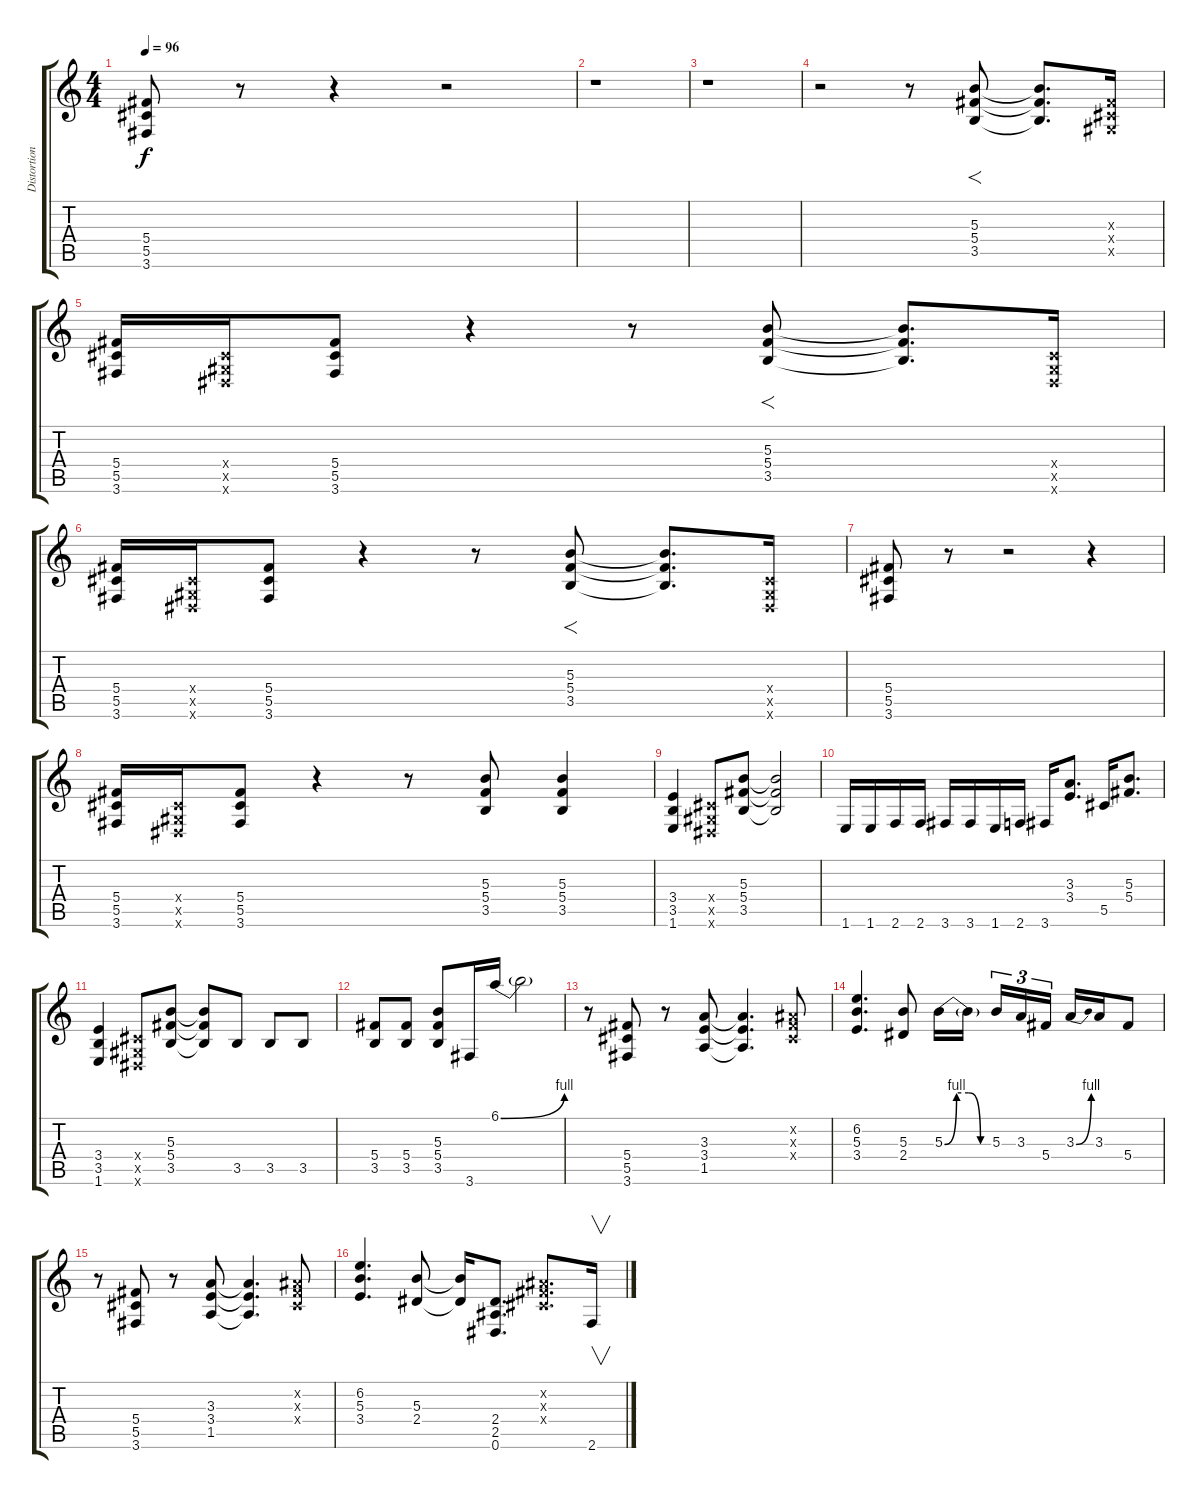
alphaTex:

\track ("Distortion Guitar " "Distortion") {instrument distortionguitar}
\staff {score tabs}
\tuning (Eb4 Bb3 Gb3 Db3 Ab2 Eb2) {hide}
\ts (4 4)
\tempo 96
\clef g2
\ks c
(5.4 5.5 3.6).8{dy f} r.8 r.4 r.2 |
r.1 |
r.1 |
r.2 r.8 (5.3 5.4 3.5).8{f} (5.3{t} 5.4{t} 3.5{t}).8{d} (0.3{x} 0.4{x} 0.5{x}).16 |
(5.4 5.5 3.6).16 (0.4{x} 0.5{x} 0.6{x}).16 (5.4 5.5 3.6).8 r.4 r.8 (5.3 5.4 3.5).8{f} (5.3{t} 5.4{t} 3.5{t}).8{d} (0.4{x} 0.5{x} 0.6{x}).16 |
(5.4 5.5 3.6).16 (0.4{x} 0.5{x} 0.6{x}).16 (5.4 5.5 3.6).8 r.4 r.8 (5.3 5.4 3.5).8{f} (5.3{t} 5.4{t} 3.5{t}).8{d} (0.4{x} 0.5{x} 0.6{x}).16 |
(5.4 5.5 3.6).8 r.8 r.2 r.4 |
(5.4 5.5 3.6).16 (0.4{x} 0.5{x} 0.6{x}).16 (5.4 5.5 3.6).8 r.4 r.8 (5.3 5.4 3.5).8 (5.3 5.4 3.5).4 |
(3.4 3.5 1.6).4 (0.4{x} 0.5{x} 0.6{x}).8 (5.3 5.4 3.5).8 (5.3{t} 5.4{t} 3.5{t}).2 |
1.6.16 1.6.16 2.6.16 2.6.16 3.6.16 3.6.16 1.6.16 2.6.16 3.6.16 (3.3 3.4).8{d} 5.5.16 (5.3 5.4).8{d} |
(3.4 3.5 1.6).4 (0.4{x} 0.5{x} 0.6{x}).8 (5.3 5.4 3.5).8 (5.3{t} 5.4{t} 3.5{t}).8 3.5.8 3.5.8 3.5.8 |
(5.4 3.5).8 (5.4 3.5).8 (5.3 5.4 3.5).8 3.6.16 6.1{be (bend 0 0 60 4)}.16 6.1{t}.2 |
r.8 (5.4 5.5 3.6).8 r.8 (3.3 3.4 1.5).8 (3.3{t} 3.4{t} 1.5{t}).4{d} (0.2{x} 0.3{x} 0.4{x}).8 |
(6.2 5.3 3.4).4{d} (5.3 2.4).8 5.3{be (custom 0 0 15 4 30 4 45 0 60 0)}.16 5.3{t}.16 5.3.16{tu (3 2)} 3.3.16{tu (3 2)} 5.4.16{tu (3 2)} 3.3{be (bend 0 0 60 4)}.16 3.3.16 5.4.8 |
r.8 (5.4 5.5 3.6).8 r.8 (3.3 3.4 1.5).8 (3.3{t} 3.4{t} 1.5{t}).4{d} (0.2{x} 0.3{x} 0.4{x}).8 |
(6.2 5.3 3.4).4{d} (5.3 2.4).8 (5.3{t} 2.4{t}).16 (2.4 2.5 0.6).8{d} (0.2{x} 0.3{x} 0.4{x}).8{d} 2.6.16{v}
